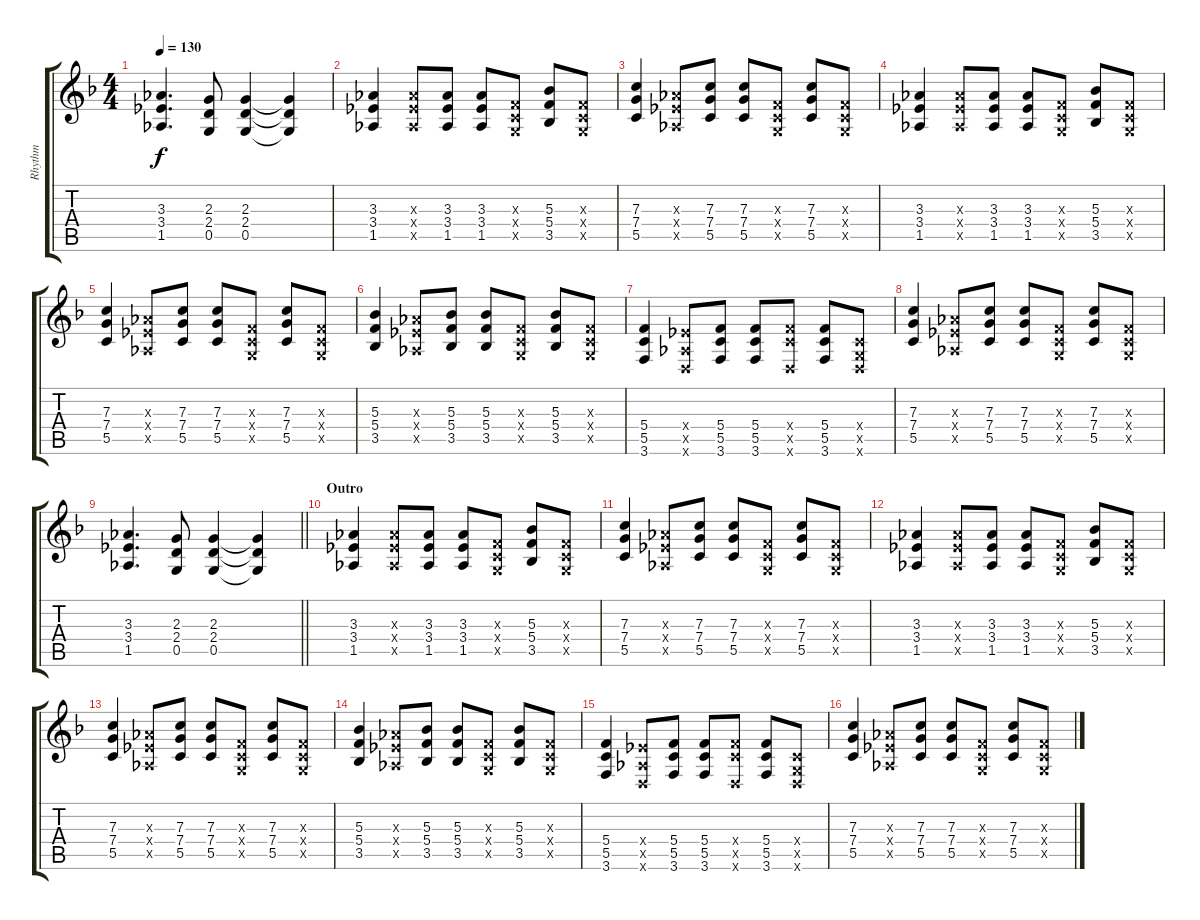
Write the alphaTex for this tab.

\track ("Rhythm" "Rhythm") {instrument overdrivenguitar}
\staff {score tabs}
\tuning (D4 A3 F3 C3 G2 D2) {hide}
\ts (4 4)
\tempo 130
\clef g2
\ks dminor
(3.3 3.4 1.5).4{d dy f} (2.3 2.4 0.5).8 (2.3 2.4 0.5).4 (2.3{t} 2.4{t} 0.5{t}).4 |
(3.3 3.4 1.5).4 (3.3{x} 3.4{x} 1.5{x}).8 (3.3 3.4 1.5).8 (3.3 3.4 1.5).8 (0.3{x} 0.4{x} 0.5{x}).8 (5.3 5.4 3.5).8 (0.3{x} 0.4{x} 0.5{x}).8 |
(7.3 7.4 5.5).4 (3.3{x} 3.4{x} 1.5{x}).8 (7.3 7.4 5.5).8 (7.3 7.4 5.5).8 (0.3{x} 0.4{x} 0.5{x}).8 (7.3 7.4 5.5).8 (0.3{x} 0.4{x} 0.5{x}).8 |
(3.3 3.4 1.5).4 (3.3{x} 3.4{x} 1.5{x}).8 (3.3 3.4 1.5).8 (3.3 3.4 1.5).8 (0.3{x} 0.4{x} 0.5{x}).8 (5.3 5.4 3.5).8 (0.3{x} 0.4{x} 0.5{x}).8 |
(7.3 7.4 5.5).4 (3.3{x} 3.4{x} 1.5{x}).8 (7.3 7.4 5.5).8 (7.3 7.4 5.5).8 (0.3{x} 0.4{x} 0.5{x}).8 (7.3 7.4 5.5).8 (0.3{x} 0.4{x} 0.5{x}).8 |
(5.3 5.4 3.5).4 (3.3{x} 3.4{x} 1.5{x}).8 (5.3 5.4 3.5).8 (5.3 5.4 3.5).8 (0.3{x} 0.4{x} 0.5{x}).8 (5.3 5.4 3.5).8 (0.3{x} 0.4{x} 0.5{x}).8 |
(5.4 5.5 3.6).4 (3.4{x} 1.5{x} 0.6{x}).8 (5.4 5.5 3.6).8 (5.4 5.5 3.6).8 (5.4{x} 5.5{x} 0.6{x}).8 (5.4 5.5 3.6).8 (0.4{x} 0.5{x} 0.6{x}).8 |
(7.3 7.4 5.5).4 (3.3{x} 3.4{x} 1.5{x}).8 (7.3 7.4 5.5).8 (7.3 7.4 5.5).8 (0.3{x} 0.4{x} 0.5{x}).8 (7.3 7.4 5.5).8 (0.3{x} 0.4{x} 0.5{x}).8 |
\barLineRight lightlight
(3.3 3.4 1.5).4{d} (2.3 2.4 0.5).8 (2.3 2.4 0.5).4 (2.3{t} 2.4{t} 0.5{t}).4 |
\section ("" "Outro")
(3.3 3.4 1.5).4 (3.3{x} 3.4{x} 1.5{x}).8 (3.3 3.4 1.5).8 (3.3 3.4 1.5).8 (0.3{x} 0.4{x} 0.5{x}).8 (5.3 5.4 3.5).8 (0.3{x} 0.4{x} 0.5{x}).8 |
(7.3 7.4 5.5).4 (3.3{x} 3.4{x} 1.5{x}).8 (7.3 7.4 5.5).8 (7.3 7.4 5.5).8 (0.3{x} 0.4{x} 0.5{x}).8 (7.3 7.4 5.5).8 (0.3{x} 0.4{x} 0.5{x}).8 |
(3.3 3.4 1.5).4 (3.3{x} 3.4{x} 1.5{x}).8 (3.3 3.4 1.5).8 (3.3 3.4 1.5).8 (0.3{x} 0.4{x} 0.5{x}).8 (5.3 5.4 3.5).8 (0.3{x} 0.4{x} 0.5{x}).8 |
(7.3 7.4 5.5).4 (3.3{x} 3.4{x} 1.5{x}).8 (7.3 7.4 5.5).8 (7.3 7.4 5.5).8 (0.3{x} 0.4{x} 0.5{x}).8 (7.3 7.4 5.5).8 (0.3{x} 0.4{x} 0.5{x}).8 |
(5.3 5.4 3.5).4 (3.3{x} 3.4{x} 1.5{x}).8 (5.3 5.4 3.5).8 (5.3 5.4 3.5).8 (0.3{x} 0.4{x} 0.5{x}).8 (5.3 5.4 3.5).8 (0.3{x} 0.4{x} 0.5{x}).8 |
(5.4 5.5 3.6).4 (3.4{x} 1.5{x} 0.6{x}).8 (5.4 5.5 3.6).8 (5.4 5.5 3.6).8 (5.4{x} 5.5{x} 0.6{x}).8 (5.4 5.5 3.6).8 (0.4{x} 0.5{x} 0.6{x}).8 |
(7.3 7.4 5.5).4 (3.3{x} 3.4{x} 1.5{x}).8 (7.3 7.4 5.5).8 (7.3 7.4 5.5).8 (0.3{x} 0.4{x} 0.5{x}).8 (7.3 7.4 5.5).8 (0.3{x} 0.4{x} 0.5{x}).8
